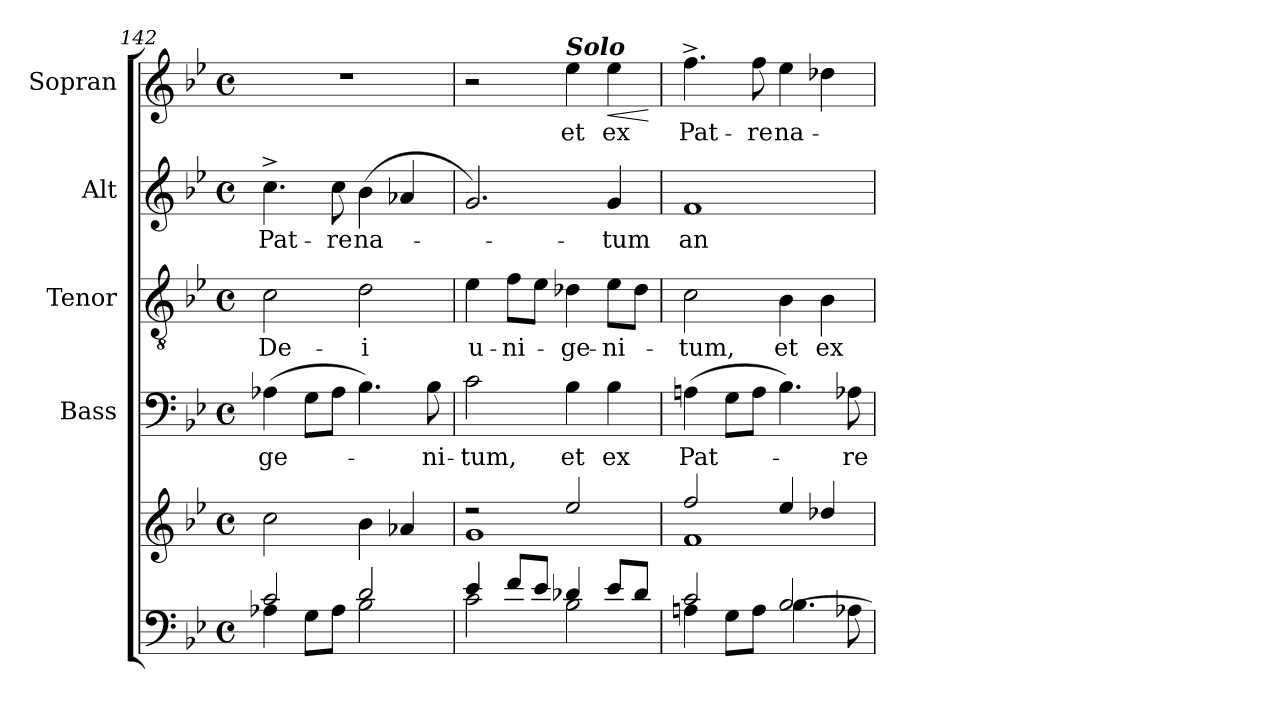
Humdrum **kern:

**kern	**kern	**kern	**text	**kern	**text	**kern	**text	**kern	**text	**dynam
*part5	*part5	*part4	*part4	*part3	*part3	*part2	*part2	*part1	*part1	*part1
*staff6	*staff5	*staff4	*staff4	*staff3	*staff3	*staff2	*staff2	*staff1	*staff1	*staff1
*	*	*I"Bass	*	*I"Tenor	*	*I"Alt	*	*I"Sopran	*	*
*	*	*I'B.	*	*I'T.	*	*I'A.	*	*I'S.	*	*
*clefF4	*clefG2	*clefF4	*	*clefGv2	*	*clefG2	*	*clefG2	*	*
*k[b-e-]	*k[b-e-]	*k[b-e-]	*	*k[b-e-]	*	*k[b-e-]	*	*k[b-e-]	*	*
*B-:	*B-:	*B-:	*	*B-:	*	*B-:	*	*B-:	*	*
*M4/4	*M4/4	*M4/4	*	*M4/4	*	*M4/4	*	*M4/4	*	*
*met(c)	*met(c)	*met(c)	*	*met(c)	*	*met(c)	*	*met(c)	*	*
=142	=142	=142	=142	=142	=142	=142	=142	=142	=142	=142
*^	*	*	*	*	*	*	*	*	*	*
!	!	!	!	!LO:LY:b	!	!LO:LY:b	!	!LO:LY:b	!	!	!
2c/	4A-X\	2cc\	(>4A-X\	-ge-	2c\	De-	4.cc^>\	Pat-	1r	.	.
.	8G\L	.	8G\L	.	.	.	.	.	.	.	.
!	!	!	!	!	!	!	!	!LO:LY:b	!	!	!
.	8A-\J	.	8A-\J	.	.	.	8cc\	-re	.	.	.
!	!	!	!	!	!	!LO:LY:b	!	!LO:LY:b	!	!	!
2d/	2B-\	4b-\	4.B-\)	.	2d\	-i	(>4b-\	na-	.	.	.
.	.	4a-X/	.	.	.	.	4a-X/	.	.	.	.
!	!	!	!	!LO:LY:b	!	!	!	!	!	!	!
.	.	.	8B-\	-ni-	.	.	.	.	.	.	.
=143	=143	=143	=143	=143	=143	=143	=143	=143	=143	=143	=143
*	*	*^	*	*	*	*	*	*	*	*	*
!	!	!	!	!	!LO:LY:b	!	!LO:LY:b	!	!	!	!	!
4e-/	2c\	2rdd	1g	2c\	-tum,	4e-\	u-	2.g/)	.	2r	.	.
!	!	!	!	!	!	!	!LO:LY:b	!	!	!	!	!
8f/L	.	.	.	.	.	8f\L	-ni-	.	.	.	.	.
8e-/J	.	.	.	.	.	8e-\J	.	.	.	.	.	.
!	!	!	!	!	!	!	!	!	!	!LO:TX:a:Bi:t=Solo	!	!
!	!	!	!	!	!LO:LY:b	!	!LO:LY:b	!	!	!	!LO:LY:b	!
4d-X/	2B-\	2ee-/	.	4B-\	et	4d-X\	-ge-	.	.	4ee-\	et	.
!	!	!	!	!	!LO:LY:b	!	!LO:LY:b	!	!LO:LY:b	!	!LO:LY:b	!LO:HP:b
8e-/L	.	.	.	4B-\	ex	8e-\L	-ni-	4g/	-tum	4ee-\	ex	<
8d-/J	.	.	.	.	.	8d-\J	.	.	.	.	.	.
*v	*v	*	*	*	*	*	*	*	*	*	*	*
*	*v	*v	*	*	*	*	*	*	*	*	*
.	.	.	.	.	.	.	.	.	.	[
!!LO:LB:g=z
=144	=144	=144	=144	=144	=144	=144	=144	=144	=144	=144
*^	*^	*	*	*	*	*	*	*	*	*
!	!	!	!	!	!LO:LY:b	!	!LO:LY:b	!	!LO:LY:b	!	!LO:LY:b	!
2c/	4An\	2ff/	1f	(>4An\	Pat-	2c\	-tum,	1f	an-	4.ff^>\	Pat-	.
.	8G\L	.	.	8G\L	.	.	.	.	.	.	.	.
!	!	!	!	!	!	!	!	!	!	!	!LO:LY:b	!
.	8A\J	.	.	8A\J	.	.	.	.	.	8ff\	-re	.
!	!	!	!	!	!	!	!LO:LY:b	!	!	!	!LO:LY:b	!
[>2B-/	4.B-\	4ee-/	.	4.B-\)	.	4B-\	et	.	.	4ee-\	na-	.
!	!	!	!	!	!	!	!LO:LY:b	!	!	!	!	!
.	.	4dd-X/	.	.	.	4B-\	ex	.	.	4dd-X\	.	.
!	!	!	!	!	!LO:LY:b	!	!	!	!	!	!	!
.	8A-X\	.	.	8A-X\	-re	.	.	.	.	.	.	.
*v	*v	*	*	*	*	*	*	*	*	*	*	*
*	*v	*v	*	*	*	*	*	*	*	*	*
=	=	=	=	=	=	=	=	=	=	=
*-	*-	*-	*-	*-	*-	*-	*-	*-	*-	*-
